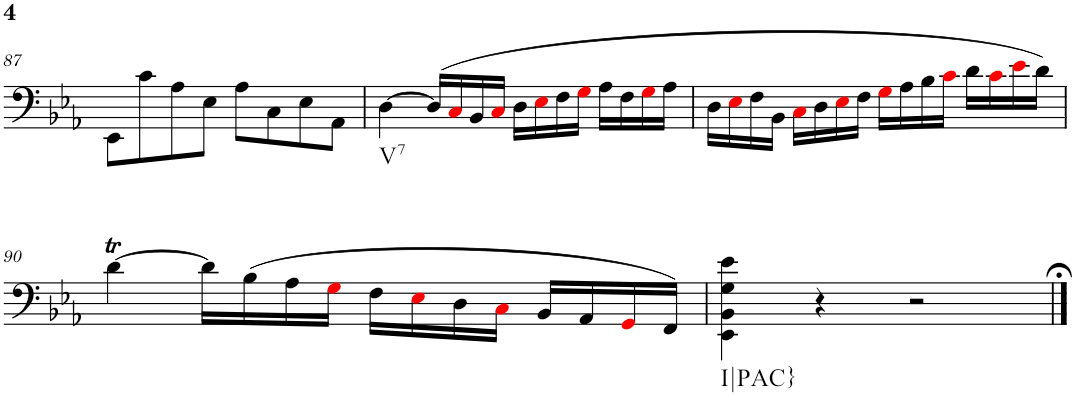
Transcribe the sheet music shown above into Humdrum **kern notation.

**kern
*part1
*staff1
*I"Piano
*I'Pno.
!!LO:PB:g=z
*clefF4
*k[b-e-a-]
*M2/2
*met(c|)
=87
8EE-\L
8c\
8A-\
8E-\J
8A-\L
8C\
8E-\
8AA-\J
=88
!LO:TX:b:t=V7
[4D\
(16D/LL]
16Ci/
16BB-/
16Ci/JJ
16D\LL
16E-i\
16F\
16Gi\JJ
16A-\LL
16F\
16Gi\
16A-\JJ
=89
16D\LL
16E-i\
16F\
16BB-\JJ
16Ci\LL
16D\
16E-i\
16F\JJ
16Gi\LL
16A-\
16B-\
16ci\JJ
16d\LL
16ci\
16e-i\
16d\JJ)
!!LO:LB:g=z
=90
[4dt\
16d\LL]
(16B-\
16A-\
16Gi\JJ
16F\LL
16E-i\
16D\
16Ci\JJ
16BB-/LL
16AA-/
16GGi/
16FF/JJ)
=91
!LO:TX:b:t=I|PAC}
4EE-\ 4BB-\ 4G\ 4e-\
4r
2r
==
*-
